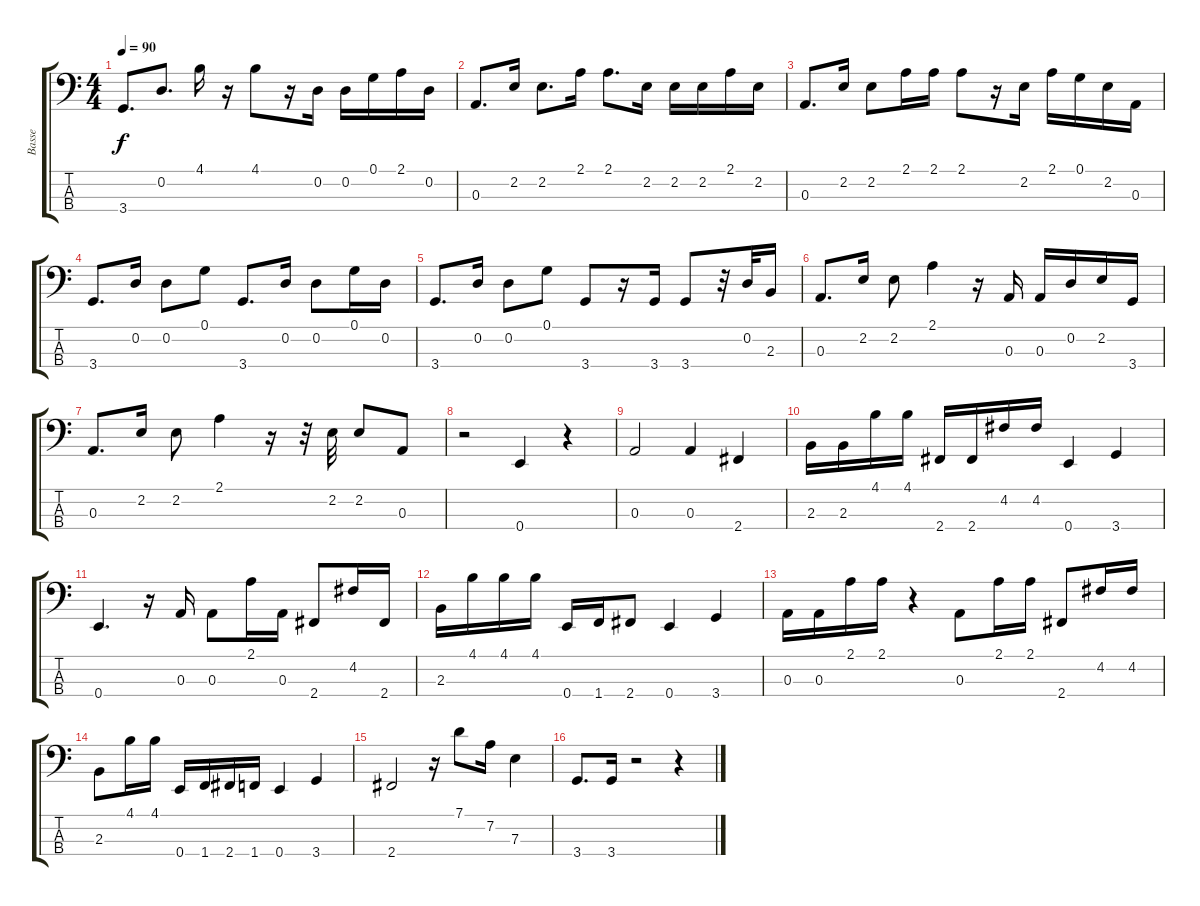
\track ("Basse" "Basse") {instrument acousticguitarsteel}
\staff {score tabs}
\tuning (G2 D2 A1 E1) {hide}
\ts (4 4)
\tempo 90
\clef f4
\ks c
3.4.8{d dy f} 0.2.8{d} 4.1.16 r.16 4.1.8 r.16 0.2.16 0.2.16 0.1.16 2.1.16 0.2.16 |
0.3.8{d} 2.2.16 2.2.8{d} 2.1.16 2.1.8{d} 2.2.16 2.2.16 2.2.16 2.1.16 2.2.16 |
0.3.8{d} 2.2.16 2.2.8 2.1.16 2.1.16 2.1.8 r.16 2.2.16 2.1.16 0.1.16 2.2.16 0.3.16 |
3.4.8{d} 0.2.16 0.2.8 0.1.8 3.4.8{d} 0.2.16 0.2.8 0.1.16 0.2.16 |
3.4.8{d} 0.2.16 0.2.8 0.1.8 3.4.8 r.16 3.4.16 3.4.8 r.32 0.2.32 2.3.16 |
0.3.8{d} 2.2.16 2.2.8 2.1.4 r.16 0.3.16 0.3.16 0.2.16 2.2.16 3.4.16 |
0.3.8{d} 2.2.16 2.2.8 2.1.4 r.16 r.32 2.2.32 2.2.8 0.3.8 |
r.2 0.4.4 r.4 |
0.3.2 0.3.4 2.4.4 |
2.3.16 2.3.16 4.1.16 4.1.16 2.4.16 2.4.16 4.2.16 4.2.16 0.4.4 3.4.4 |
0.4.4{d} r.16 0.3.16 0.3.8 2.1.16 0.3.16 2.4.8 4.2.16 2.4.16 |
2.3.16 4.1.16 4.1.16 4.1.16 0.4.16 1.4.16 2.4.8 0.4.4 3.4.4 |
0.3.16 0.3.16 2.1.16 2.1.16 r.4 0.3.8 2.1.16 2.1.16 2.4.8 4.2.16 4.2.16 |
2.3.8 4.1.16 4.1.16 0.4.16 1.4.16 2.4.16 1.4.16 0.4.4 3.4.4 |
2.4.2 r.16 7.1.8 7.2.16 7.3.4 |
3.4.8{d} 3.4.16 r.2 r.4
